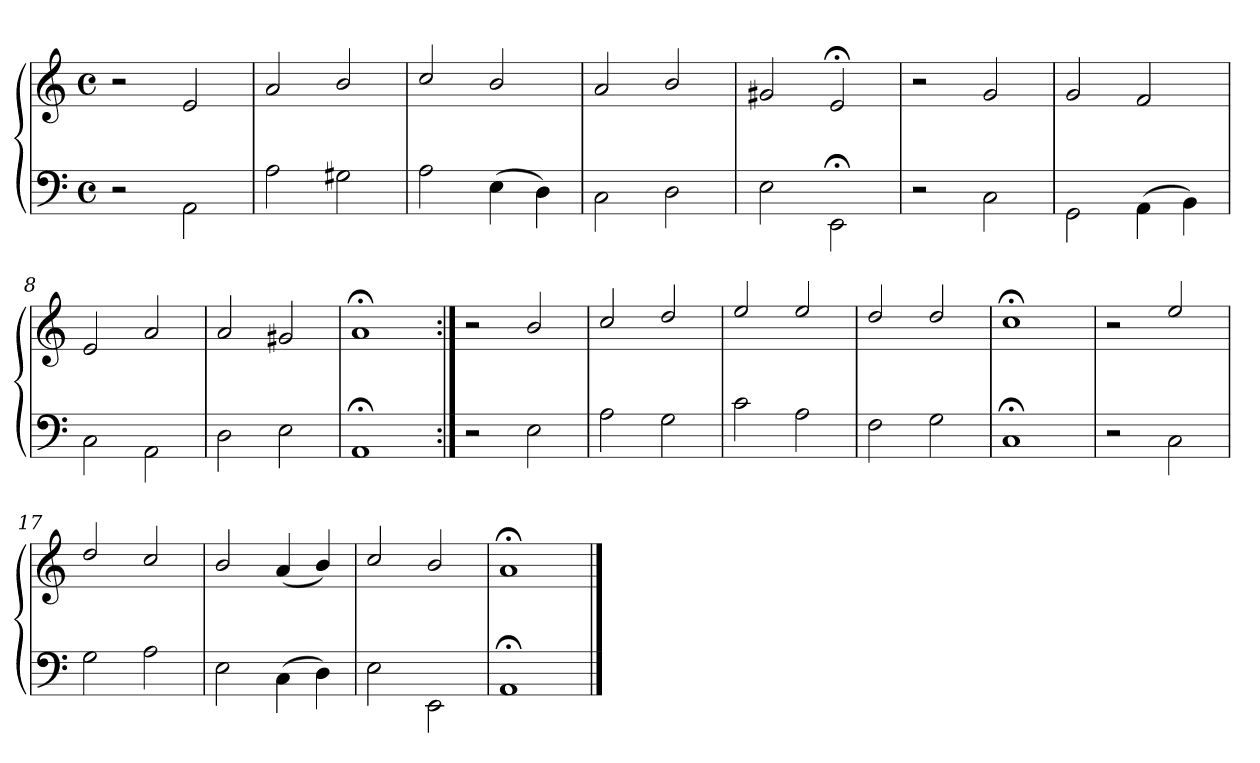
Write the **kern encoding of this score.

**kern	**kern
*part1	*part1
*staff2	*staff1
*clefF4	*clefG2
*M4/4	*M4/4
*met(c)	*met(c)
=1	=1
2r	2r
2AA\	2e/
=2	=2
2A\	2a/
2G#X\	2b/
=3	=3
2A\	2cc/
(4E\	2b/
4D\)	.
=4	=4
2C\	2a/
2D\	2b/
=5	=5
2E\	2g#X/
2EE;\	2e;</
=6	=6
2r	2r
2C\	2g/
=7	=7
2GG\	2g/
(4AA\	2f/
4BB\)	.
=8	=8
2C\	2e/
2AA\	2a/
=9	=9
2D\	2a/
2E\	2g#X/
=10	=10
1AA;\	1a;</
!!LO:LB:g=z
=11:|!	=11:|!
2r	2r
2E\	2b/
=12	=12
2A\	2cc/
2G\	2dd/
=13	=13
2c\	2ee/
2A\	2ee/
=14	=14
2F\	2dd/
2G\	2dd/
=15	=15
1C;\	1cc;</
=16	=16
2r	2r
2C\	2ee/
=17	=17
2G\	2dd/
2A\	2cc/
=18	=18
2E\	2b/
(4C\	(4a/
4D\)	4b/)
=19	=19
2E\	2cc/
2EE\	2b/
=20	=20
1AA;\	1a;</
==	==
*-	*-
